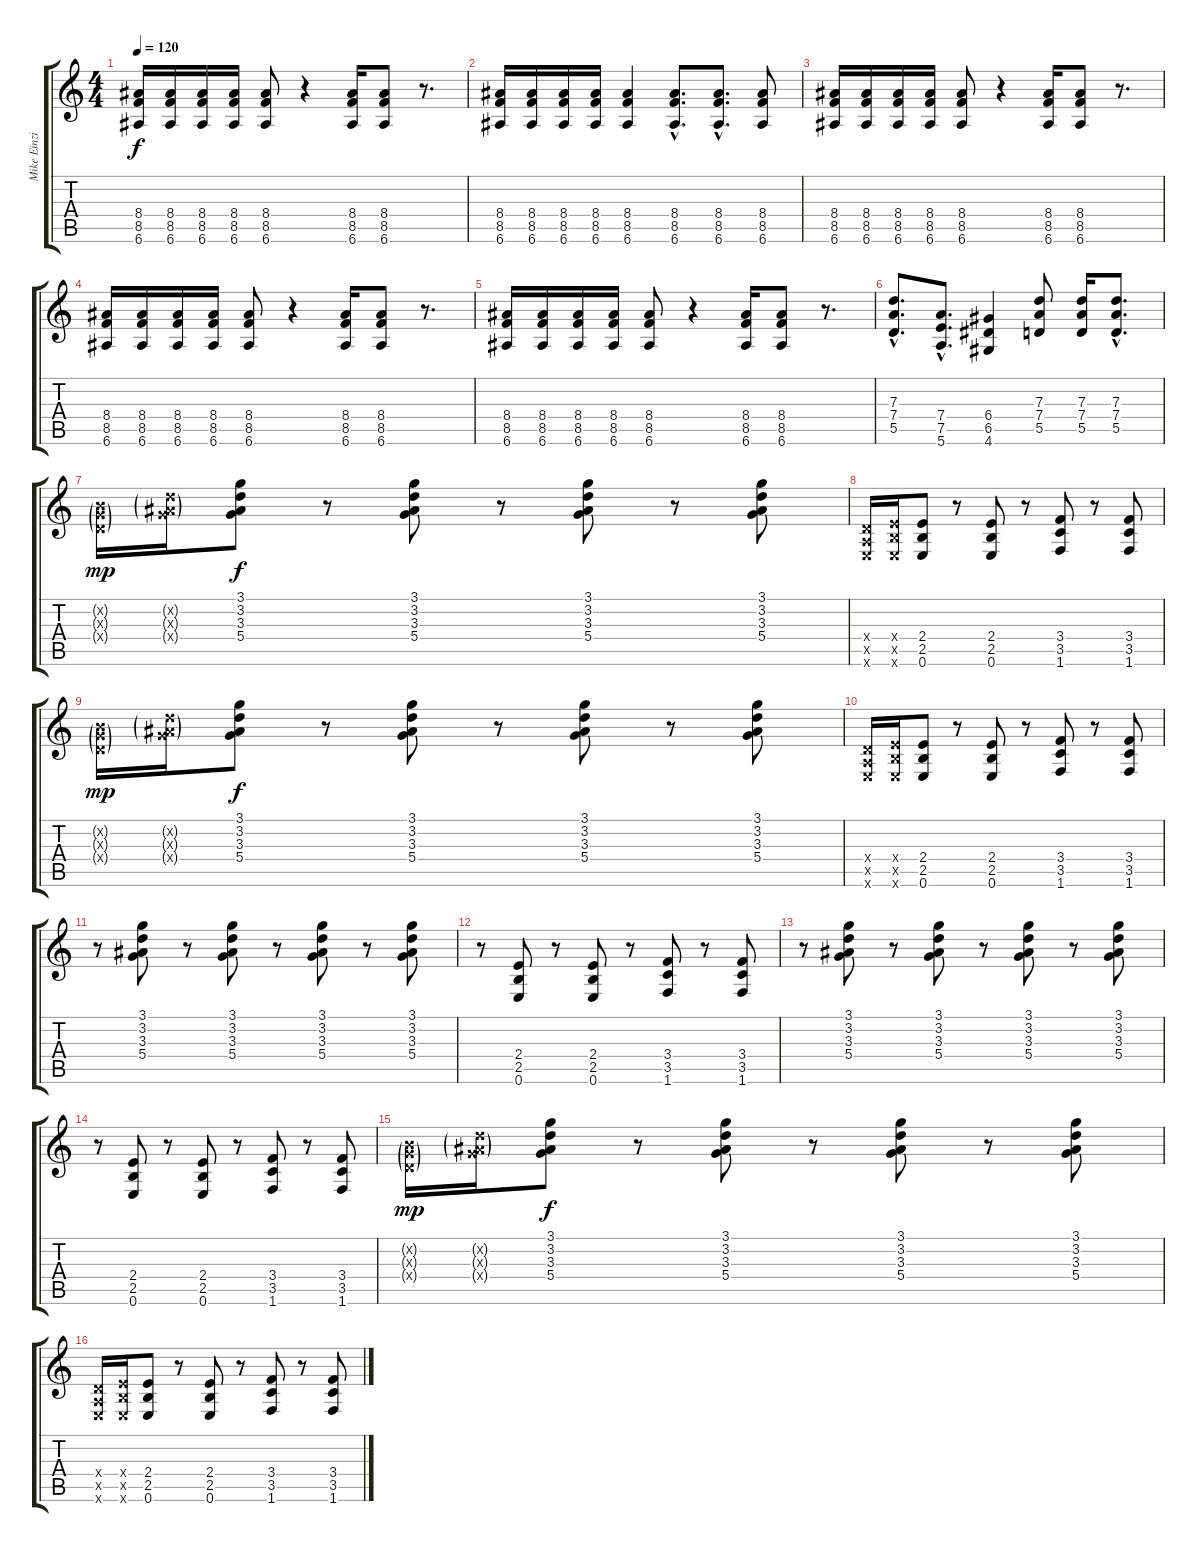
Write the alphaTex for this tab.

\track ("Mike Einzinger" "Mike Einzi") {instrument electricguitarjazz}
\staff {score tabs}
\tuning (E4 B3 G3 D3 A2 E2) {hide}
\ts (4 4)
\tempo 120
\clef g2
\ks c
(8.4 8.5 6.6).16{dy f instrument distortionguitar} (8.4 8.5 6.6).16 (8.4 8.5 6.6).16 (8.4 8.5 6.6).16 (8.4 8.5 6.6).8 r.4 (8.4 8.5 6.6).16 (8.4 8.5 6.6).8 r.8{d} |
(8.4 8.5 6.6).16{instrument distortionguitar} (8.4 8.5 6.6).16 (8.4 8.5 6.6).16 (8.4 8.5 6.6).16 (8.4 8.5 6.6).4 (8.4{hac} 8.5{hac} 6.6{hac}).8{d} (8.4{hac} 8.5{hac} 6.6{hac}).8{d} (8.4 8.5 6.6).8 |
(8.4 8.5 6.6).16{instrument distortionguitar} (8.4 8.5 6.6).16 (8.4 8.5 6.6).16 (8.4 8.5 6.6).16 (8.4 8.5 6.6).8 r.4 (8.4 8.5 6.6).16 (8.4 8.5 6.6).8 r.8{d} |
(8.4 8.5 6.6).16{instrument distortionguitar} (8.4 8.5 6.6).16 (8.4 8.5 6.6).16 (8.4 8.5 6.6).16 (8.4 8.5 6.6).8 r.4 (8.4 8.5 6.6).16 (8.4 8.5 6.6).8 r.8{d} |
(8.4 8.5 6.6).16{instrument distortionguitar} (8.4 8.5 6.6).16 (8.4 8.5 6.6).16 (8.4 8.5 6.6).16 (8.4 8.5 6.6).8 r.4 (8.4 8.5 6.6).16 (8.4 8.5 6.6).8 r.8{d} |
(7.3{hac} 7.4{hac} 5.5{hac}).8{d instrument distortionguitar} (7.4{hac} 7.5{hac} 5.6{hac}).8{d} (6.4 6.5 4.6).4 (7.3 7.4 5.5).8 (7.3 7.4 5.5).16 (7.3{hac} 7.4{hac} 5.5{hac}).8{d} |
(0.2{g x} 0.3{g x} 0.4{g x}).16{dy mp instrument electricguitarmuted} (3.2{g x} 3.3{g x} 5.4{g x}).16 (3.1 3.2 3.3 5.4).8{dy f} r.8 (3.1 3.2 3.3 5.4).8 r.8 (3.1 3.2 3.3 5.4).8 r.8 (3.1 3.2 3.3 5.4).8 |
(0.4{x} 0.5{x} 0.6{x}).16{instrument distortionguitar} (2.4{x} 2.5{x} 0.6{x}).16 (2.4 2.5 0.6).8 r.8 (2.4 2.5 0.6).8 r.8 (3.4 3.5 1.6).8 r.8 (3.4 3.5 1.6).8 |
(0.2{g x} 0.3{g x} 0.4{g x}).16{dy mp instrument electricguitarmuted} (3.2{g x} 3.3{g x} 5.4{g x}).16 (3.1 3.2 3.3 5.4).8{dy f} r.8 (3.1 3.2 3.3 5.4).8 r.8 (3.1 3.2 3.3 5.4).8 r.8 (3.1 3.2 3.3 5.4).8 |
(0.4{x} 0.5{x} 0.6{x}).16{instrument distortionguitar} (2.4{x} 2.5{x} 0.6{x}).16 (2.4 2.5 0.6).8 r.8 (2.4 2.5 0.6).8 r.8 (3.4 3.5 1.6).8 r.8 (3.4 3.5 1.6).8 |
r.8{instrument electricguitarmuted} (3.1 3.2 3.3 5.4).8 r.8 (3.1 3.2 3.3 5.4).8 r.8 (3.1 3.2 3.3 5.4).8 r.8 (3.1 3.2 3.3 5.4).8 |
r.8 (2.4 2.5 0.6).8{instrument distortionguitar} r.8 (2.4 2.5 0.6).8 r.8 (3.4 3.5 1.6).8 r.8 (3.4 3.5 1.6).8 |
r.8{instrument electricguitarmuted} (3.1 3.2 3.3 5.4).8 r.8 (3.1 3.2 3.3 5.4).8 r.8 (3.1 3.2 3.3 5.4).8 r.8 (3.1 3.2 3.3 5.4).8 |
r.8 (2.4 2.5 0.6).8{volume 7 instrument distortionguitar} r.8 (2.4 2.5 0.6).8 r.8 (3.4 3.5 1.6).8 r.8 (3.4 3.5 1.6).8 |
(0.2{g x} 0.3{g x} 0.4{g x}).16{dy mp volume 13 instrument distortionguitar} (3.2{g x} 3.3{g x} 5.4{g x}).16 (3.1 3.2 3.3 5.4).8{dy f} r.8 (3.1 3.2 3.3 5.4).8 r.8 (3.1 3.2 3.3 5.4).8 r.8 (3.1 3.2 3.3 5.4).8 |
(0.4{x} 0.5{x} 0.6{x}).16{instrument distortionguitar} (2.4{x} 2.5{x} 0.6{x}).16 (2.4 2.5 0.6).8 r.8 (2.4 2.5 0.6).8 r.8 (3.4 3.5 1.6).8 r.8 (3.4 3.5 1.6).8
